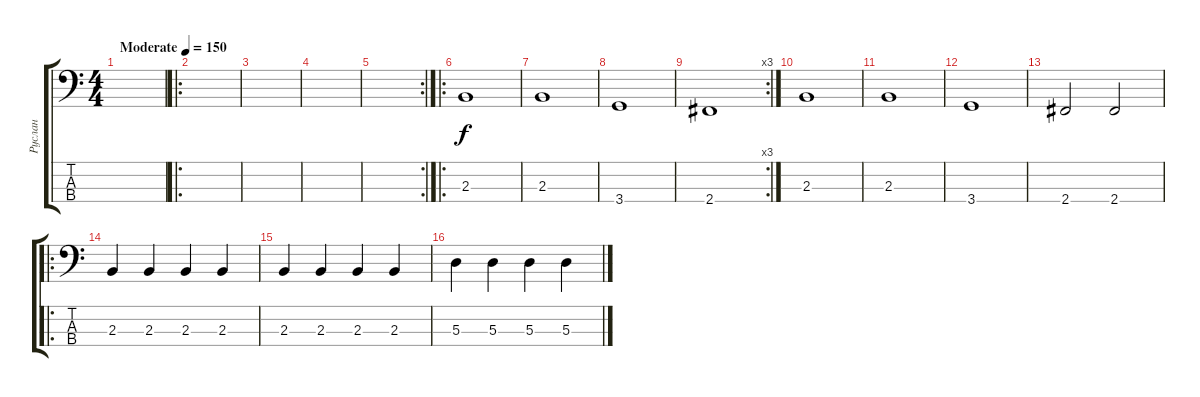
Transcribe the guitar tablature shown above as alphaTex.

\track ("Руслан" "Руслан") {instrument electricbassfinger}
\staff {score tabs}
\tuning (G2 D2 A1 E1) {hide}
\ts (4 4)
\tempo (150 "Moderate")
\clef f4
\ks c
|
\ro
|
|
|
\rc 2
|
\ro
2.3.1 |
2.3.1 |
3.4.1 |
\rc 3
2.4.1 |
2.3.1 |
2.3.1 |
3.4.1 |
2.4.2 2.4.2 |
\ro
2.3.4 2.3.4 2.3.4 2.3.4 |
2.3.4 2.3.4 2.3.4 2.3.4 |
5.3.4 5.3.4 5.3.4 5.3.4
